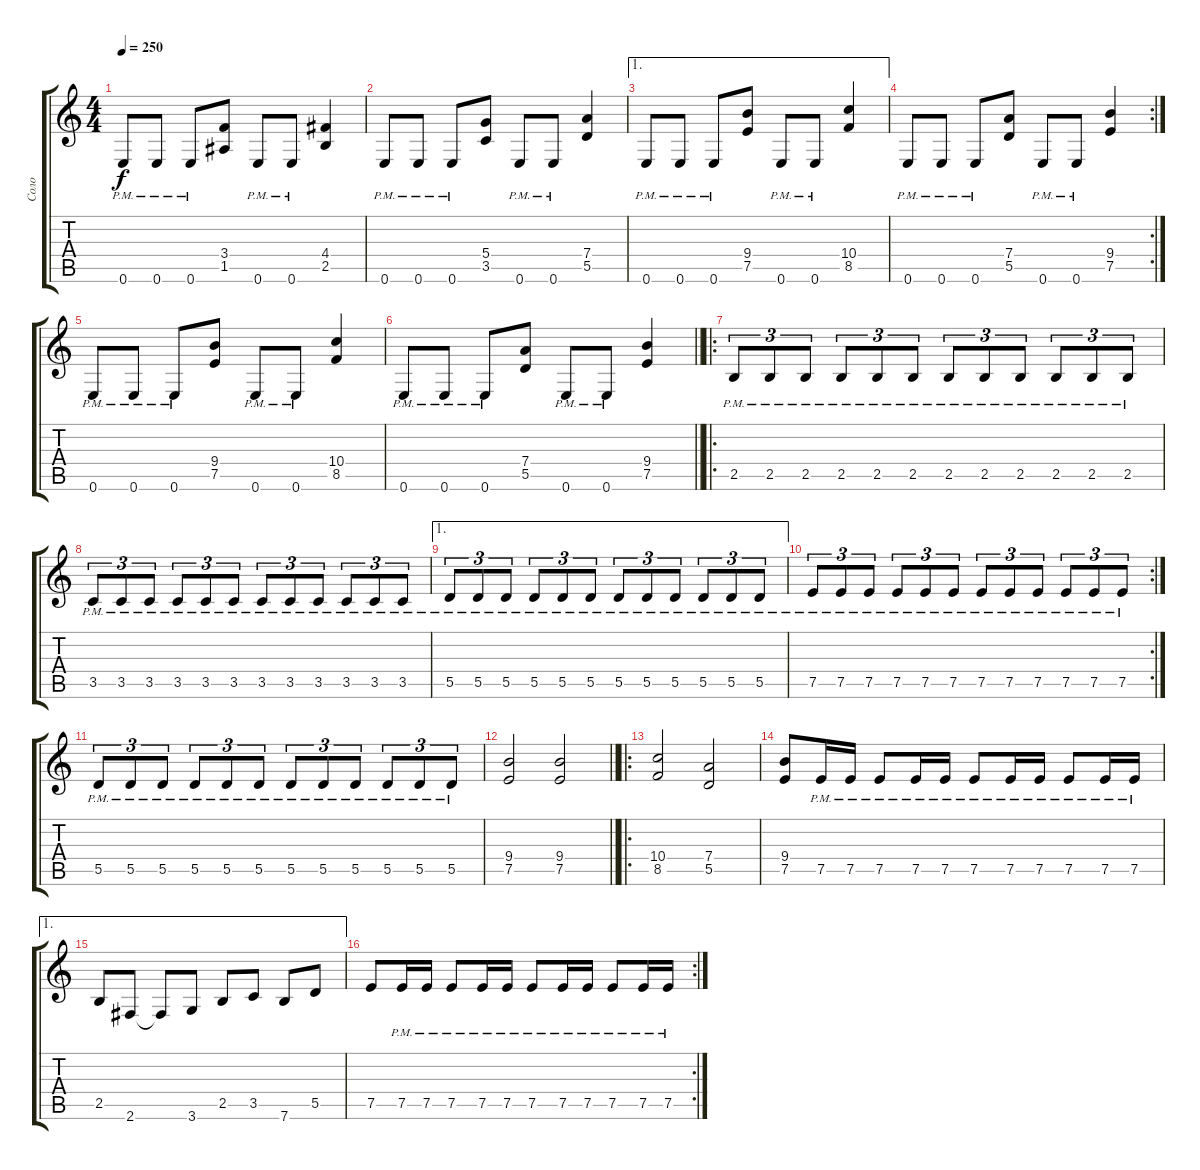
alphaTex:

\track ("Соло" "Соло") {instrument distortionguitar}
\staff {score tabs}
\tuning (E4 B3 G3 D3 A2 E2) {hide}
\ts (4 4)
\tempo 250
\clef g2
\ks c
0.6{pm}.8{dy f} 0.6{pm}.8 0.6{pm}.8 (3.4 1.5).8 0.6{pm}.8 0.6{pm}.8 (4.4 2.5).4 |
0.6{pm}.8 0.6{pm}.8 0.6{pm}.8 (5.4 3.5).8 0.6{pm}.8 0.6{pm}.8 (7.4 5.5).4 |
\ae 1
0.6{pm}.8 0.6{pm}.8 0.6{pm}.8 (9.4 7.5).8 0.6{pm}.8 0.6{pm}.8 (10.4 8.5).4 |
\rc 2
0.6{pm}.8 0.6{pm}.8 0.6{pm}.8 (7.4 5.5).8 0.6{pm}.8 0.6{pm}.8 (9.4 7.5).4 |
0.6{pm}.8 0.6{pm}.8 0.6{pm}.8 (9.4 7.5).8 0.6{pm}.8 0.6{pm}.8 (10.4 8.5).4 |
\barLineRight lightlight
0.6{pm}.8 0.6{pm}.8 0.6{pm}.8 (7.4 5.5).8 0.6{pm}.8 0.6{pm}.8 (9.4 7.5).4 |
\ro
2.5{pm}.8{tu (3 2)} 2.5{pm}.8{tu (3 2)} 2.5{pm}.8{tu (3 2)} 2.5{pm}.8{tu (3 2)} 2.5{pm}.8{tu (3 2)} 2.5{pm}.8{tu (3 2)} 2.5{pm}.8{tu (3 2)} 2.5{pm}.8{tu (3 2)} 2.5{pm}.8{tu (3 2)} 2.5{pm}.8{tu (3 2)} 2.5{pm}.8{tu (3 2)} 2.5{pm}.8{tu (3 2)} |
3.5{pm}.8{tu (3 2)} 3.5{pm}.8{tu (3 2)} 3.5{pm}.8{tu (3 2)} 3.5{pm}.8{tu (3 2)} 3.5{pm}.8{tu (3 2)} 3.5{pm}.8{tu (3 2)} 3.5{pm}.8{tu (3 2)} 3.5{pm}.8{tu (3 2)} 3.5{pm}.8{tu (3 2)} 3.5{pm}.8{tu (3 2)} 3.5{pm}.8{tu (3 2)} 3.5{pm}.8{tu (3 2)} |
\ae 1
5.5{pm}.8{tu (3 2)} 5.5{pm}.8{tu (3 2)} 5.5{pm}.8{tu (3 2)} 5.5{pm}.8{tu (3 2)} 5.5{pm}.8{tu (3 2)} 5.5{pm}.8{tu (3 2)} 5.5{pm}.8{tu (3 2)} 5.5{pm}.8{tu (3 2)} 5.5{pm}.8{tu (3 2)} 5.5{pm}.8{tu (3 2)} 5.5{pm}.8{tu (3 2)} 5.5{pm}.8{tu (3 2)} |
\rc 2
7.5{pm}.8{tu (3 2)} 7.5{pm}.8{tu (3 2)} 7.5{pm}.8{tu (3 2)} 7.5{pm}.8{tu (3 2)} 7.5{pm}.8{tu (3 2)} 7.5{pm}.8{tu (3 2)} 7.5{pm}.8{tu (3 2)} 7.5{pm}.8{tu (3 2)} 7.5{pm}.8{tu (3 2)} 7.5{pm}.8{tu (3 2)} 7.5{pm}.8{tu (3 2)} 7.5{pm}.8{tu (3 2)} |
5.5{pm}.8{tu (3 2)} 5.5{pm}.8{tu (3 2)} 5.5{pm}.8{tu (3 2)} 5.5{pm}.8{tu (3 2)} 5.5{pm}.8{tu (3 2)} 5.5{pm}.8{tu (3 2)} 5.5{pm}.8{tu (3 2)} 5.5{pm}.8{tu (3 2)} 5.5{pm}.8{tu (3 2)} 5.5{pm}.8{tu (3 2)} 5.5{pm}.8{tu (3 2)} 5.5{pm}.8{tu (3 2)} |
\barLineRight lightlight
(9.4 7.5).2 (9.4 7.5).2 |
\ro
(10.4 8.5).2 (7.4 5.5).2 |
(9.4 7.5).8 7.5{pm}.16 7.5{pm}.16 7.5{pm}.8 7.5{pm}.16 7.5{pm}.16 7.5{pm}.8 7.5{pm}.16 7.5{pm}.16 7.5{pm}.8 7.5{pm}.16 7.5{pm}.16 |
\ae 1
2.5.8 2.6.8 2.6{t}.8 3.6.8 2.5.8 3.5.8 7.6.8 5.5.8 |
\rc 2
7.5.8 7.5{pm}.16 7.5{pm}.16 7.5{pm}.8 7.5{pm}.16 7.5{pm}.16 7.5{pm}.8 7.5{pm}.16 7.5{pm}.16 7.5{pm}.8 7.5{pm}.16 7.5{pm}.16
